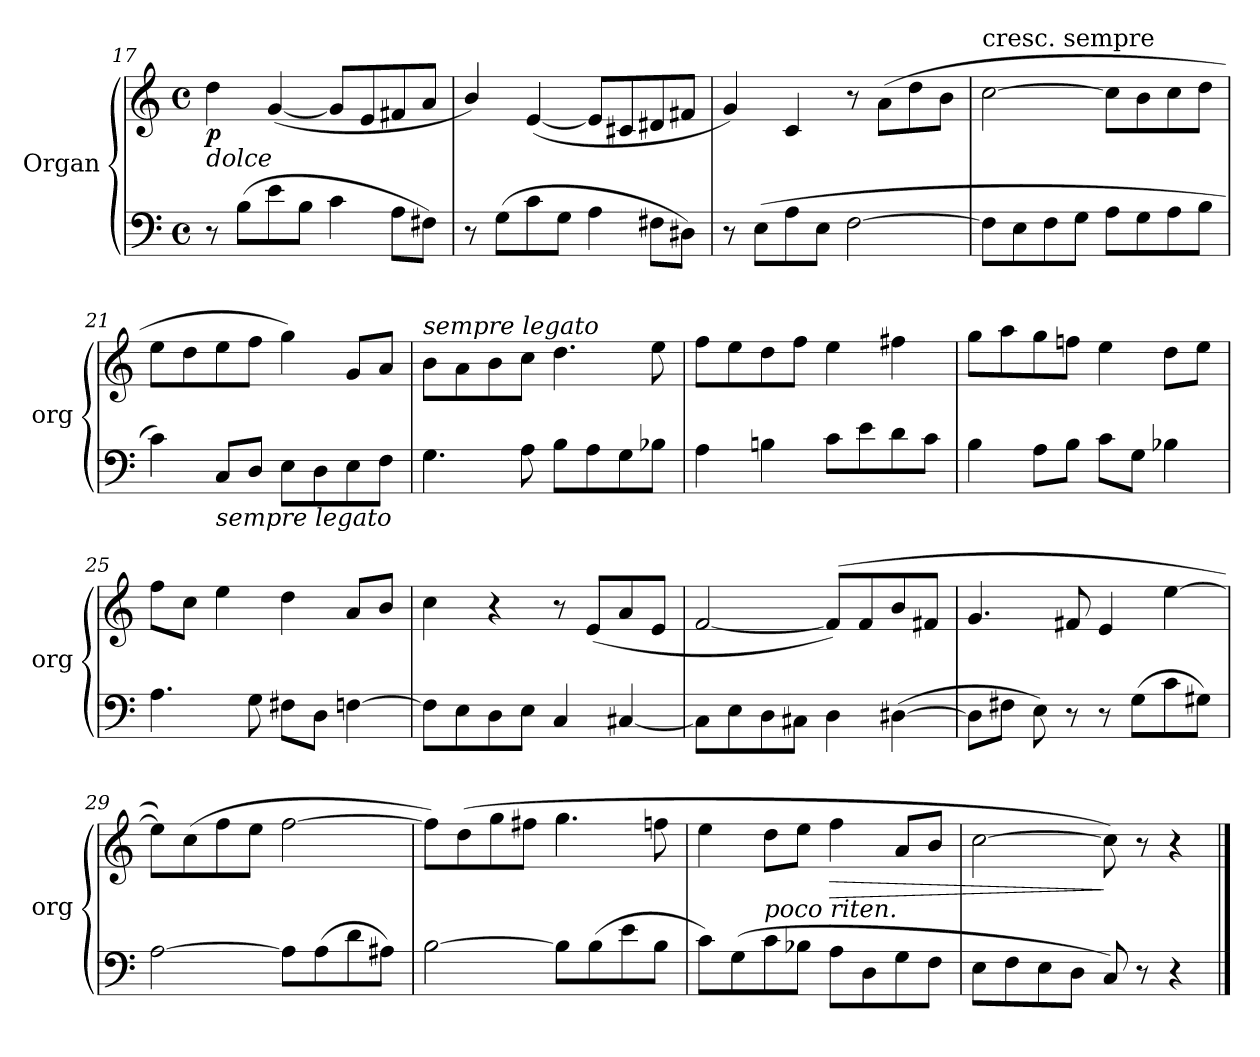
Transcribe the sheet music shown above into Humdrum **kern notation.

**kern	**kern	**dynam
*part2	*part1	*part1
*staff2	*staff1	*staff1
*I"Organ	*I"Organ	*
*I'org	*I'org	*
*clefF4	*clefG2	*
*k[]	*k[]	*
*C:	*C:	*
*M4/4	*M4/4	*
*met(c)	*met(c)	*
=17	=17	=17
!	!LO:TX:b:i:t=dolce	!
8r	4dd\	p
(8B\L	.	.
8e\	([4g/	.
8B\J	.	.
4c\	8g/L]	.
.	8e/	.
8A\L	8f#X/	.
8F#X\J)	8a/J	.
=18	=18	=18
8r	4b/)	.
(8G\L	.	.
8c\	([4e/	.
8G\J	.	.
4A\	8e/L]	.
.	8c#X/	.
8F#X\L	8d#X/	.
8D#X\J)	8f#X/J	.
=19	=19	=19
8r	4g/)	.
(8E\L	.	.
8A\	4c/	.
8E\J	.	.
[2F\	8r	.
.	(8a\L	.
.	8dd\	.
.	8b\J	.
=20	=20	=20
!	!LO:TX:t=cresc. sempre	!
8F\L]	[2cc\	.
8E\	.	.
8F\	.	.
8G\J	.	.
8A\L	8cc\L]	.
8G\	8b\	.
8A\	8cc\	.
8B\J	8dd\J	.
=21	=21	=21
4c\)	8ee\L	.
.	8dd\	.
!LO:TX:b:i:t=sempre legato	!	!
8C/L	8ee\	.
8D/J	8ff\J	.
8E\L	4gg\)	.
8D\	.	.
8E\	8g/L	.
8F\J	8a/J	.
=22	=22	=22
!	!LO:TX:a:i:t=sempre legato	!
4.G\	8b\L	.
.	8a\	.
.	8b\	.
8A\	8cc\J	.
8B\L	4.dd\	.
8A\	.	.
8G\	.	.
8B-X\J	8ee\	.
=23	=23	=23
4A\	8ff\L	.
.	8ee\	.
4Bn\	8dd\	.
.	8ff\J	.
8c\L	4ee\	.
8e\	.	.
8d\	4ff#X\	.
8c\J	.	.
=24	=24	=24
4B\	8gg\L	.
.	8aa\	.
8A\L	8gg\	.
8B\J	8ffn\J	.
8c\L	4ee\	.
8G\J	.	.
4B-X\	8dd\L	.
.	8ee\J	.
=25	=25	=25
4.A\	8ff\L	.
.	8cc\J	.
.	4ee\	.
8G\	.	.
8F#X\L	4dd\	.
8D\J	.	.
[4Fn\	8a/L	.
.	8b/J	.
=26	=26	=26
8F\L]	4cc\	.
8E\	.	.
8D\	4r	.
8E\J	.	.
4C/	8r	.
.	(8e/L	.
[4C#X/	8a/	.
.	8e/J	.
=27	=27	=27
8C#\L]	[2f/	.
8E\	.	.
8D\	.	.
8C#X\J	.	.
4D\	(8f/L])	.
.	8f/	.
([4D#X\	8b/	.
.	8f#X/J	.
=28	=28	=28
8D#\L]	4.g/	.
8F#X\J	.	.
8E\)	.	.
8r	8f#X/	.
8r	4e/	.
(8G\L	.	.
8c\	[4ee\	.
8G#X\J)	.	.
=29	=29	=29
[2A\	8ee\L])	.
.	(8cc\	.
.	8ff\	.
.	8ee\J	.
8A\L]	[2ff\	.
(8A\	.	.
8d\	.	.
8A#X\J)	.	.
=30	=30	=30
[2B\	8ff\L])	.
.	(8dd\	.
.	8gg\	.
.	8ff#X\J	.
8B\L]	4.gg\	.
(8B\	.	.
8e\	.	.
8B\J	8ffn\	.
=31	=31	=31
8c\L)	4ee\	.
(8G\	.	.
!	!LO:TX:b:i:t=poco riten.	!
8c\	8dd\L	.
8B-X\J	8ee\J	.
!	!	!LO:HP:b
8A\L	4ff\	>
8D\	.	.
8G\	8a/L	.
8F\J	8b/J	.
=32	=32	=32
8E\L	[2cc\	.
8F\	.	.
8E\	.	.
8D\J	.	.
8C/)	8cc\])	]
8r	8r	.
4r	4r	.
==	==	==
*-	*-	*-
